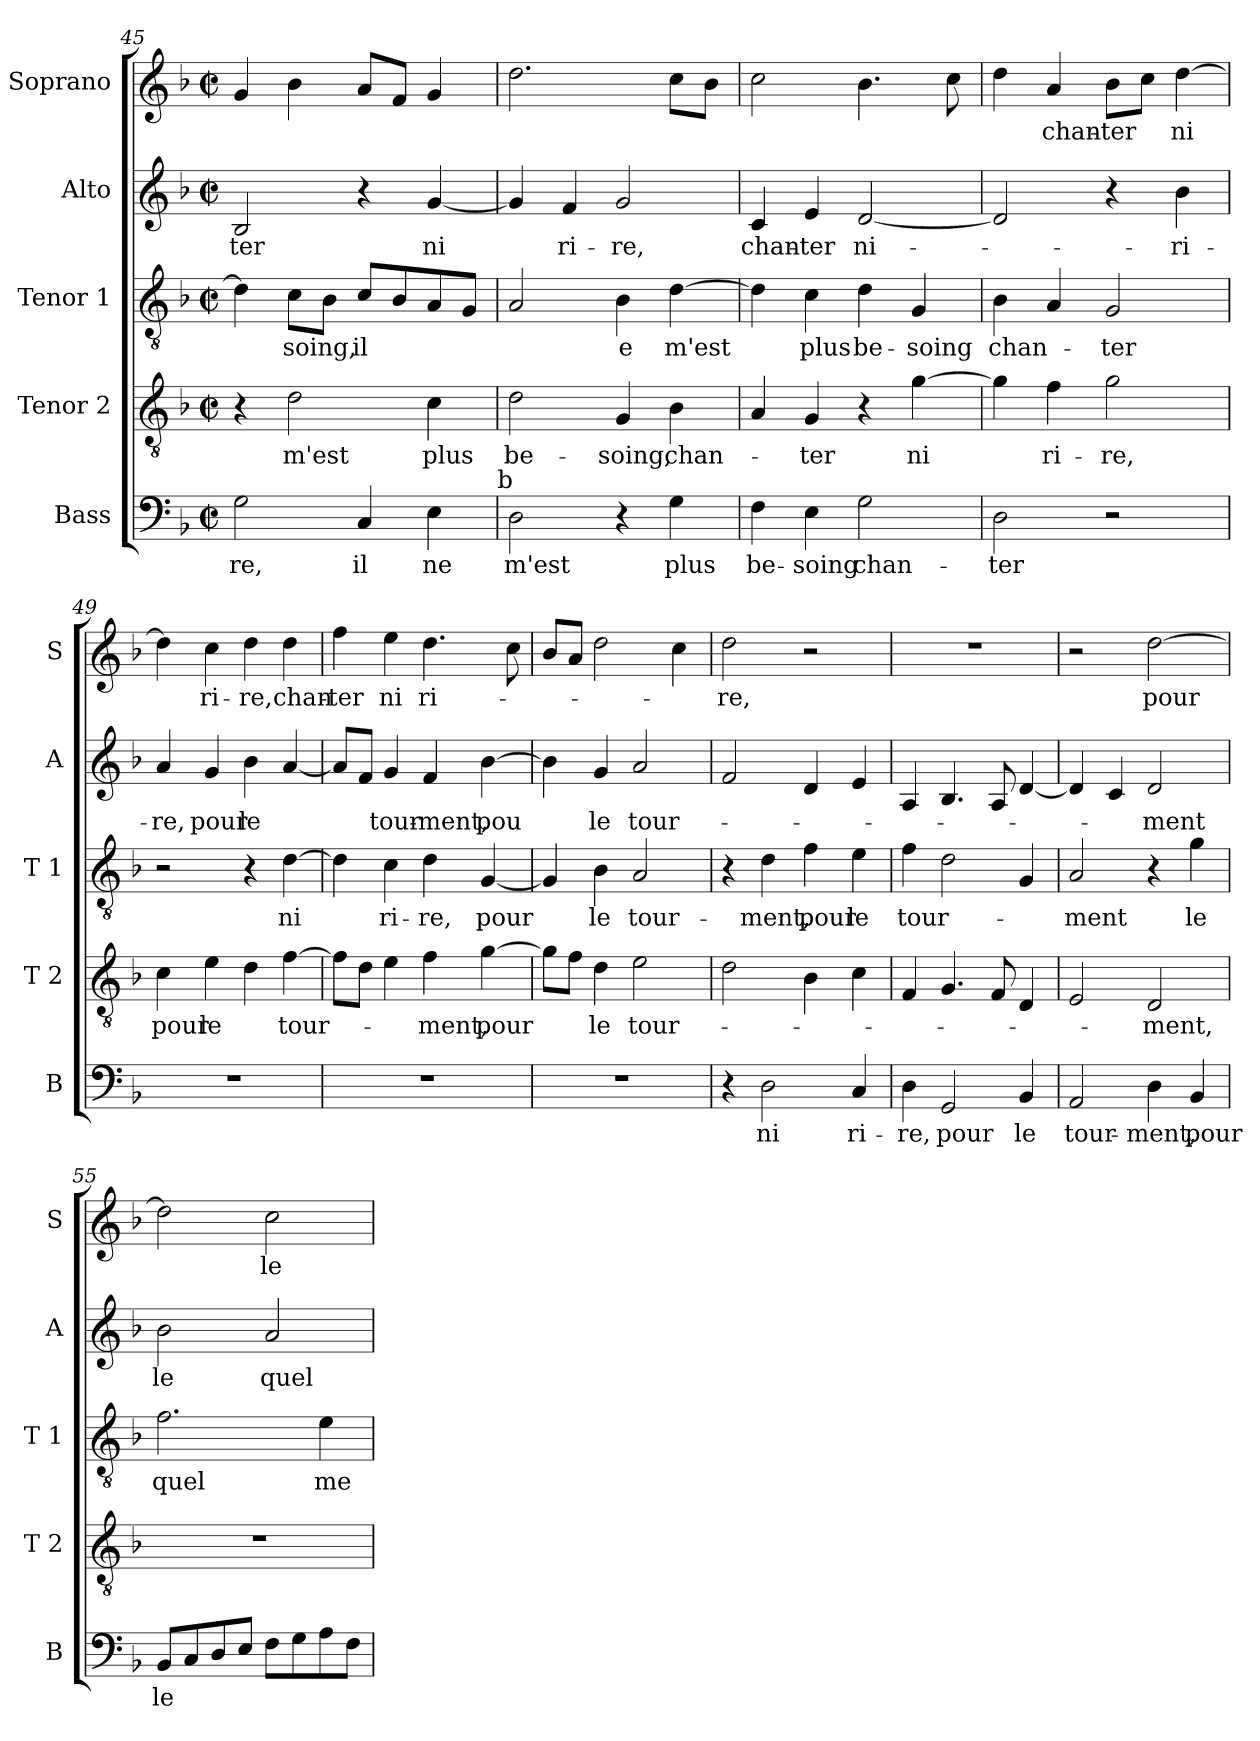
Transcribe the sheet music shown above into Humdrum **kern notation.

**kern	**text	**kern	**text	**kern	**text	**kern	**text	**kern	**text
*part5	*part5	*part4	*part4	*part3	*part3	*part2	*part2	*part1	*part1
*staff5	*staff5	*staff4	*staff4	*staff3	*staff3	*staff2	*staff2	*staff1	*staff1
*I"Bass	*	*I"Tenor 2	*	*I"Tenor 1	*	*I"Alto	*	*I"Soprano	*
*I'B	*	*I'T 2	*	*I'T 1	*	*I'A	*	*I'S	*
*clefF4	*	*clefGv2	*	*clefGv2	*	*clefG2	*	*clefG2	*
*k[b-]	*	*k[b-]	*	*k[b-]	*	*k[b-]	*	*k[b-]	*
*F:	*	*F:	*	*F:	*	*F:	*	*F:	*
*M2/2	*	*M2/2	*	*M2/2	*	*M2/2	*	*M2/2	*
*met(c|)	*	*met(c|)	*	*met(c|)	*	*met(c|)	*	*met(c|)	*
=45	=45	=45	=45	=45	=45	=45	=45	=45	=45
2G\	-re,	4r	.	4d\]	.	2B-/	-ter	4g/	.
.	.	2d\	m'est	8c\L	-soing,	.	.	4b-\	.
.	.	.	.	8B-\J	.	.	.	.	.
4C/	il	.	.	8c/L	il	4r	.	8a/L	.
.	.	.	.	8B-/	.	.	.	8f/J	.
4E\	ne	4c\	plus	8A/	.	[4g/	ni	4g/	.
.	.	.	.	8G/J	.	.	.	.	.
!LO:TX:a:t=b	!	!	!	!	!	!	!	!	!
!!LO:LB:g=z
=46	=46	=46	=46	=46	=46	=46	=46	=46	=46
2D\	m'est	2d\	be-	2A/	.	4g/]	.	2.dd\	.
.	.	.	.	.	.	4f/	ri-	.	.
4r	.	4G/	-soing,	4B-\	e	2g/	-re,	.	.
4G\	plus	4B-\	chan-	[4d\	m'est	.	.	8cc\L	.
.	.	.	.	.	.	.	.	8b-\J	.
=47	=47	=47	=47	=47	=47	=47	=47	=47	=47
4F\	be-	4A/	.	4d\]	.	4c/	chan-	2cc\	.
4E\	-soing	4G/	-ter	4c\	plus	4e/	-ter	.	.
2G\	chan-	4r	.	4d\	be-	[2d/	ni-	4.b-\	.
.	.	[4g\	ni	4G/	-soing	.	.	.	.
.	.	.	.	.	.	.	.	8cc\	.
=48	=48	=48	=48	=48	=48	=48	=48	=48	=48
2D\	-ter	4g\]	.	4B-\	chan-	2d/]	.	4dd\	.
.	.	4f\	ri-	4A/	.	.	.	4a/	chan-
2r	.	2g\	-re,	2G/	-ter	4r	.	8b-\L	-ter
.	.	.	.	.	.	.	.	8cc\J	.
.	.	.	.	.	.	4b-\	-ri-	[4dd\	ni
=49	=49	=49	=49	=49	=49	=49	=49	=49	=49
1r	.	4c\	pour	2r	.	4a/	-re,	4dd\]	.
.	.	4e\	le	.	.	4g/	pour	4cc\	ri-
.	.	4d\	.	4r	.	4b-\	le	4dd\	-re,
.	.	[4f\	tour-	[4d\	ni	[4a/	.	4dd\	chan-
=50	=50	=50	=50	=50	=50	=50	=50	=50	=50
1r	.	8f\L]	.	4d\]	.	8a/L]	.	4ff\	-ter
.	.	8d\J	.	.	.	8f/J	.	.	.
.	.	4e\	.	4c\	ri-	4g/	tour-	4ee\	ni
.	.	4f\	-ment,	4d\	-re,	4f/	-ment,	4.dd\	ri-
.	.	[4g\	pour	[4G/	pour	[4b-\	pou	.	.
.	.	.	.	.	.	.	.	8cc\	.
!!LO:LB:g=z
=51	=51	=51	=51	=51	=51	=51	=51	=51	=51
1r	.	8g\L]	.	4G/]	.	4b-\]	.	8b-/L	.
.	.	8f\J	.	.	.	.	.	8a/J	.
.	.	4d\	le	4B-\	le	4g/	le	2dd\	.
.	.	2e\	tour-	2A/	tour-	2a/	tour-	.	.
.	.	.	.	.	.	.	.	4cc\	.
=52	=52	=52	=52	=52	=52	=52	=52	=52	=52
4r	.	2d\	.	4r	.	2f/	.	2dd\	-re,
2D\	ni	.	.	4d\	-ment,	.	.	.	.
.	.	4B-\	.	4f\	pour	4d/	.	2r	.
4C/	ri-	4c\	.	4e\	le	4e/	.	.	.
=53	=53	=53	=53	=53	=53	=53	=53	=53	=53
4D\	-re,	4F/	.	4f\	tour-	4A/	.	1r	.
2GG/	pour	4.G/	.	2d\	.	4.B-/	.	.	.
.	.	8F/	.	.	.	8A/	.	.	.
4BB-/	le	4D/	.	4G/	.	[4d/	.	.	.
=54	=54	=54	=54	=54	=54	=54	=54	=54	=54
2AA/	tour-	2E/	.	2A/	-ment	4d/]	.	2r	.
.	.	.	.	.	.	4c/	.	.	.
4D\	-ment,	2D/	-ment,	4r	.	2d/	-ment	[2dd\	pour
4BB-/	pour	.	.	4g\	le	.	.	.	.
=55	=55	=55	=55	=55	=55	=55	=55	=55	=55
8BB-/L	le	1r	.	2.f\	quel	2b-\	le	2dd\]	.
8C/	.	.	.	.	.	.	.	.	.
8D/	.	.	.	.	.	.	.	.	.
8E/J	.	.	.	.	.	.	.	.	.
8F\L	.	.	.	.	.	2a/	quel	2cc\	le
8G\	.	.	.	.	.	.	.	.	.
8A\	.	.	.	4e\	me	.	.	.	.
8F\J	.	.	.	.	.	.	.	.	.
=	=	=	=	=	=	=	=	=	=
*-	*-	*-	*-	*-	*-	*-	*-	*-	*-
